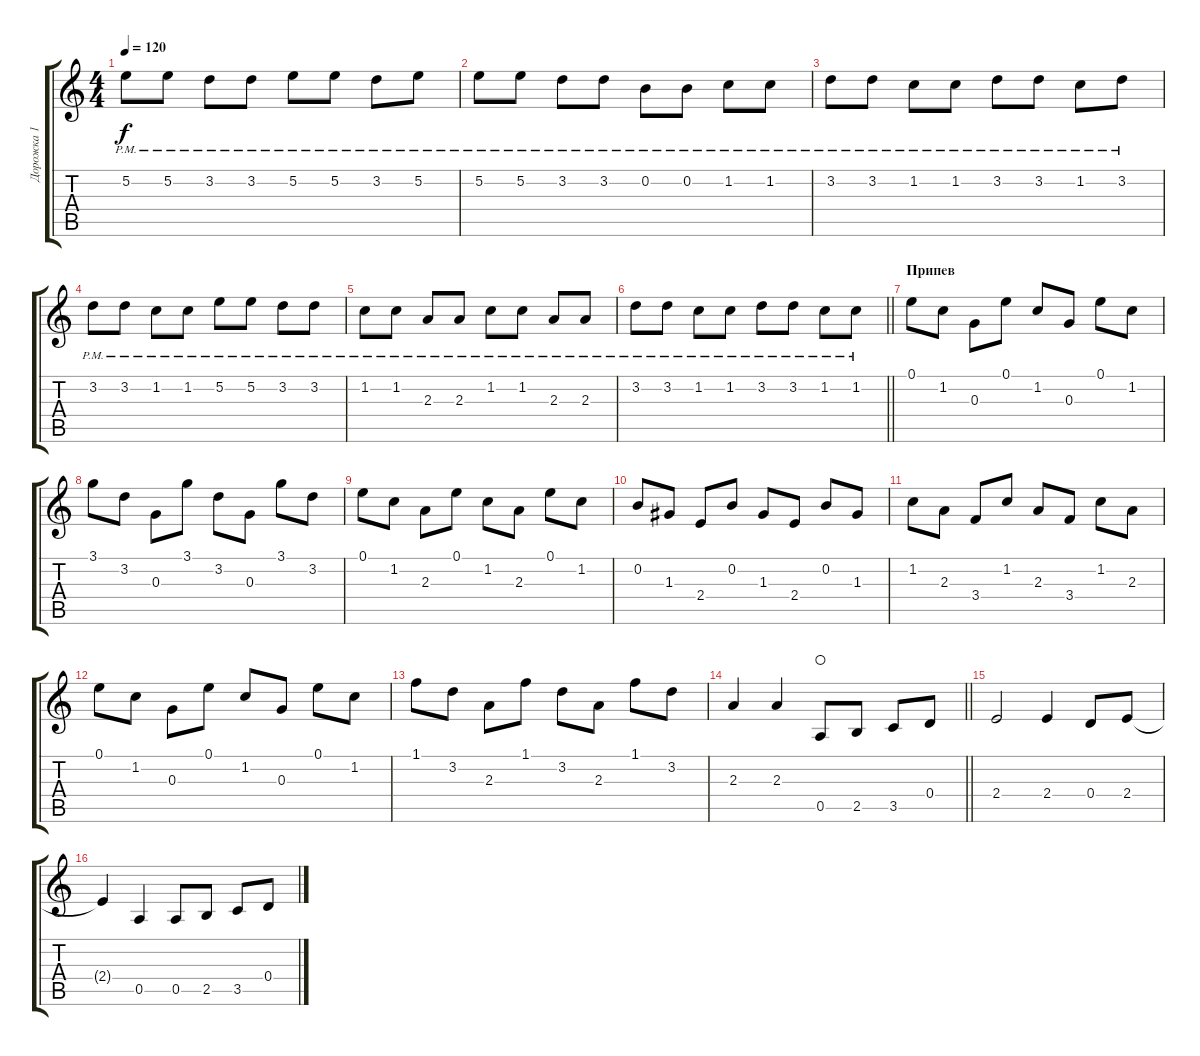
\track ("Дорожка 1" "Дорожка 1") {instrument overdrivenguitar}
\staff {score tabs}
\tuning (E4 B3 G3 D3 A2 E2) {hide}
\ts (4 4)
\tempo 120
\clef g2
\ks c
5.2{pm}.8{dy f} 5.2{pm}.8 3.2{pm}.8 3.2{pm}.8 5.2{pm}.8 5.2{pm}.8 3.2{pm}.8 5.2{pm}.8 |
5.2{pm}.8 5.2{pm}.8 3.2{pm}.8 3.2{pm}.8 0.2{pm}.8 0.2{pm}.8 1.2{pm}.8 1.2{pm}.8 |
3.2{pm}.8 3.2{pm}.8 1.2{pm}.8 1.2{pm}.8 3.2{pm}.8 3.2{pm}.8 1.2{pm}.8 3.2{pm}.8 |
3.2{pm}.8 3.2{pm}.8 1.2{pm}.8 1.2{pm}.8 5.2{pm}.8 5.2{pm}.8 3.2{pm}.8 3.2{pm}.8 |
1.2{pm}.8 1.2{pm}.8 2.3{pm}.8 2.3{pm}.8 1.2{pm}.8 1.2{pm}.8 2.3{pm}.8 2.3{pm}.8 |
\barLineRight lightlight
3.2{pm}.8 3.2{pm}.8 1.2{pm}.8 1.2{pm}.8 3.2{pm}.8 3.2{pm}.8 1.2{pm}.8 1.2{pm}.8 |
\section ("" "Припев")
0.1.8 1.2.8 0.3.8 0.1.8 1.2.8 0.3.8 0.1.8 1.2.8 |
3.1.8 3.2.8 0.3.8 3.1.8 3.2.8 0.3.8 3.1.8 3.2.8 |
0.1.8 1.2.8 2.3.8 0.1.8 1.2.8 2.3.8 0.1.8 1.2.8 |
0.2.8 1.3.8 2.4.8 0.2.8 1.3.8 2.4.8 0.2.8 1.3.8 |
1.2.8 2.3.8 3.4.8 1.2.8 2.3.8 3.4.8 1.2.8 2.3.8 |
0.1.8 1.2.8 0.3.8 0.1.8 1.2.8 0.3.8 0.1.8 1.2.8 |
1.1.8 3.2.8 2.3.8 1.1.8 3.2.8 2.3.8 1.1.8 3.2.8 |
\barLineRight lightlight
2.3.4 2.3.4 0.5.8{waho} 2.5.8 3.5.8 0.4.8 |
2.4.2 2.4.4 0.4.8 2.4.8 |
2.4{t}.4 0.5.4 0.5.8 2.5.8 3.5.8 0.4.8
